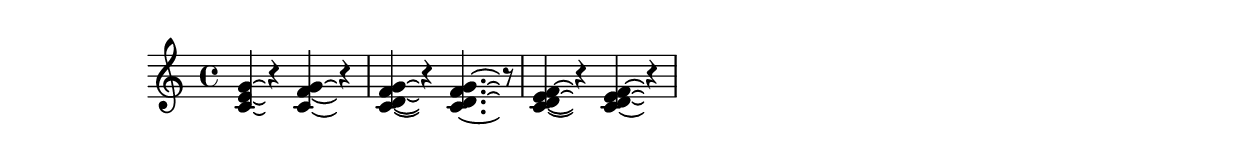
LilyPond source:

%% Do not edit this file; it is auto-generated from LSR http://lsr.dsi.unimi.it
%% This file is in the public domain.
\version "2.11.64"

\header {
  lsrtags = "expressive-marks, keyboards, fretted-strings"

  texidoc = "
Laissez vibrer ties have a fixed size. Their formatting can be tuned
using @code{'tie-configuration}. 

"
  doctitle = "Laissez vibrer ties"
} % begin verbatim

\relative c' {
  <c e g>4\laissezVibrer r <c f g>\laissezVibrer r
  <c d f g>4\laissezVibrer r <c d f g>4.\laissezVibrer r8

  <c d e f>4\laissezVibrer r
  \override LaissezVibrerTieColumn #'tie-configuration
     = #`((-7 . ,DOWN)
          (-5 . ,DOWN)
          (-3 . ,UP)
          (-1 . ,UP))
  <c d e f>4\laissezVibrer r
}
